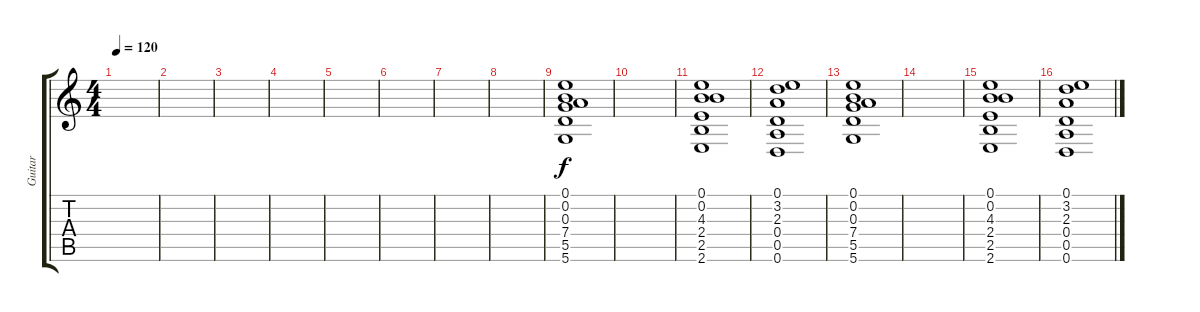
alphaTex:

\track ("Guitar" "Guitar") {instrument electricguitarclean}
\staff {score tabs}
\tuning (E4 B3 G3 D3 A2 D2) {hide}
\ts (4 4)
\tempo 120
\clef g2
\ks c
|
|
|
|
|
|
|
|
(0.1 0.2 0.3 7.4 5.5 5.6).1 |
|
(0.1 0.2 4.3 2.4 2.5 2.6).1 |
(0.1 3.2 2.3 0.4 0.5 0.6).1 |
(0.1 0.2 0.3 7.4 5.5 5.6).1 |
|
(0.1 0.2 4.3 2.4 2.5 2.6).1 |
(0.1 3.2 2.3 0.4 0.5 0.6).1
